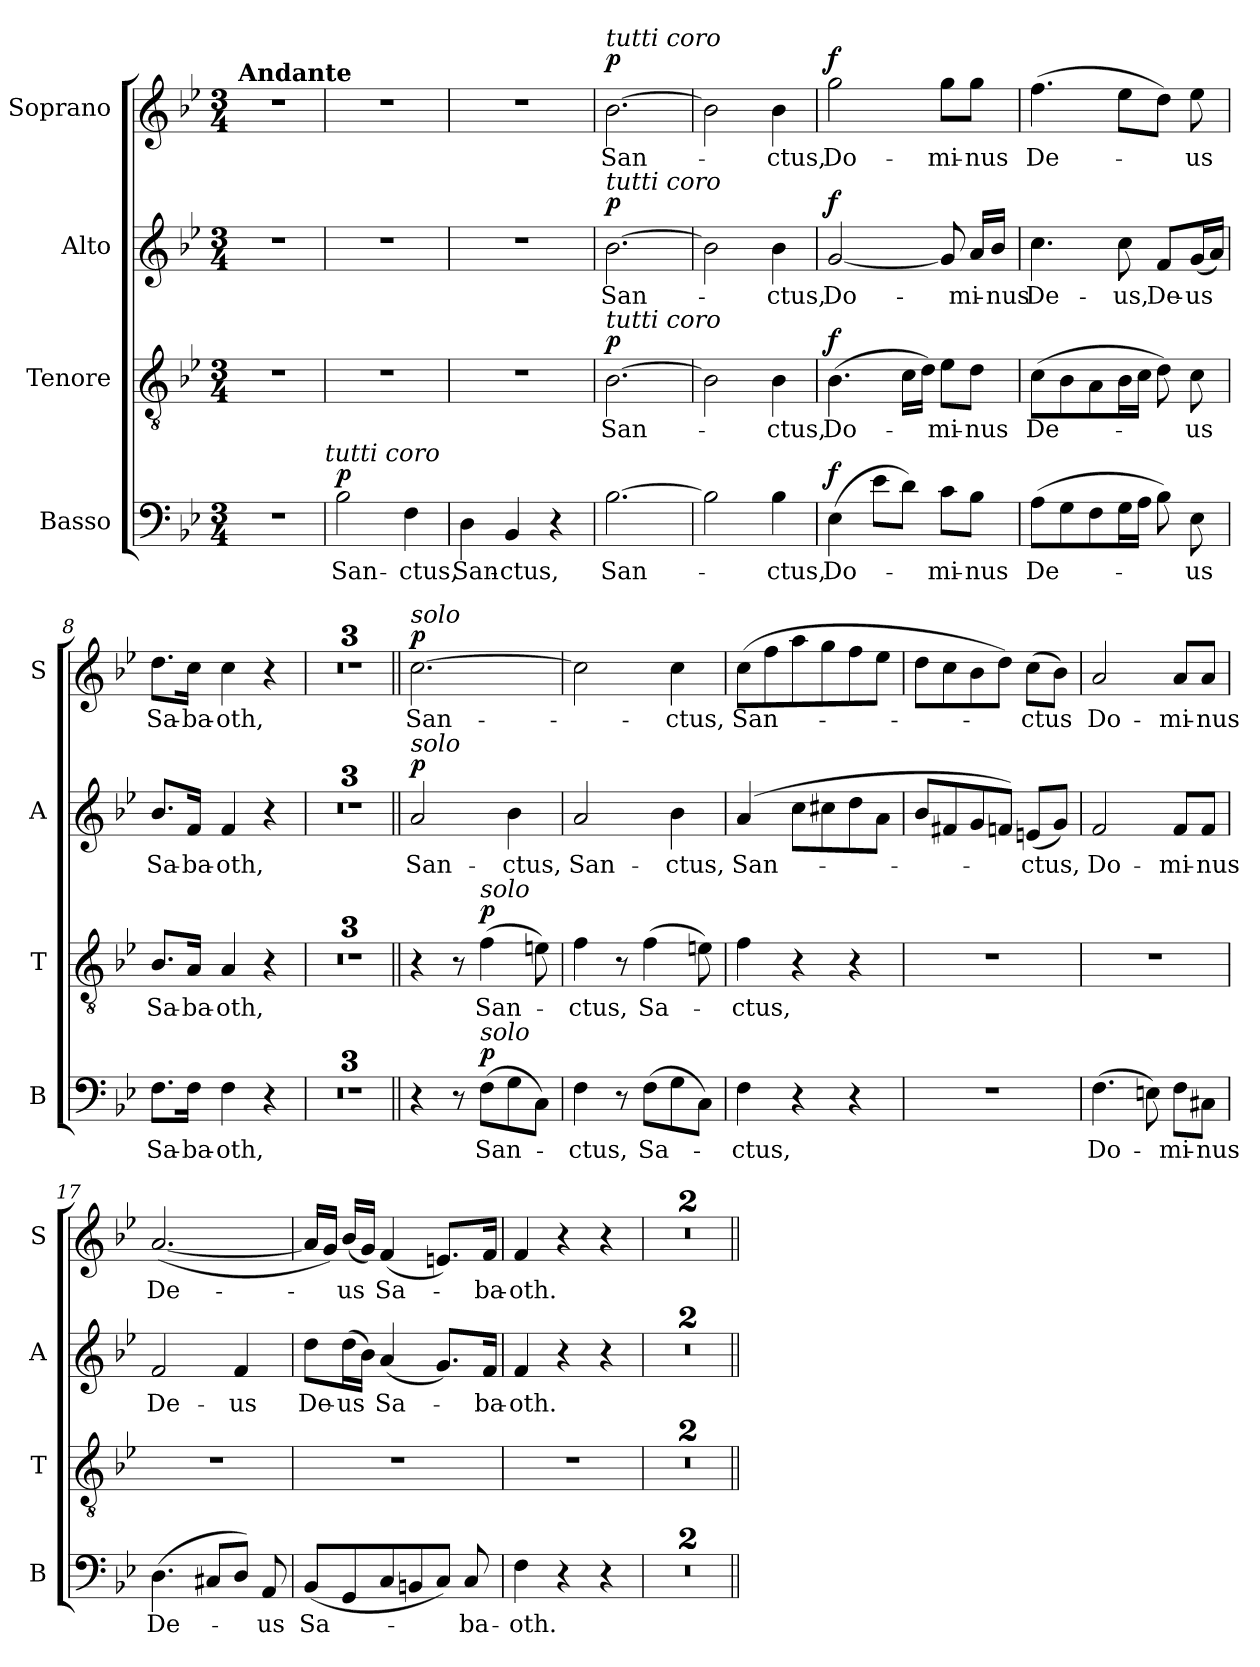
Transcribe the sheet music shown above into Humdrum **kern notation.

**kern	**text	**dynam	**kern	**text	**dynam	**kern	**text	**dynam	**kern	**text	**dynam
*part4	*part4	*part4	*part3	*part3	*part3	*part2	*part2	*part2	*part1	*part1	*part1
*staff4	*staff4	*staff4	*staff3	*staff3	*staff3	*staff2	*staff2	*staff2	*staff1	*staff1	*staff1
*I"Basso	*	*	*I"Tenore	*	*	*I"Alto	*	*	*I"Soprano	*	*
*I'B	*	*	*I'T	*	*	*I'A	*	*	*I'S	*	*
*clefF4	*	*	*clefGv2	*	*	*clefG2	*	*	*clefG2	*	*
*k[b-e-]	*	*	*k[b-e-]	*	*	*k[b-e-]	*	*	*k[b-e-]	*	*
*B-:	*	*	*B-:	*	*	*B-:	*	*	*B-:	*	*
*M3/4	*	*	*M3/4	*	*	*M3/4	*	*	*M3/4	*	*
=1	=1	=1	=1	=1	=1	=1	=1	=1	=1	=1	=1
!	!	!	!	!	!	!	!	!	!LO:TX:a:B:t=Andante	!	!
2.r	.	.	2.r	.	.	2.r	.	.	2.r	.	.
!LO:TX:a:i:t=tutti coro	!	!	!	!	!	!	!	!	!	!	!
=2	=2	=2	=2	=2	=2	=2	=2	=2	=2	=2	=2
!	!	!LO:DY:a	!	!	!	!	!	!	!	!	!
2B-\	San-	p	2.r	.	.	2.r	.	.	2.r	.	.
4F\	-ctus,	.	.	.	.	.	.	.	.	.	.
=3	=3	=3	=3	=3	=3	=3	=3	=3	=3	=3	=3
4D\	San-	.	2.r	.	.	2.r	.	.	2.r	.	.
4BB-/	-ctus,	.	.	.	.	.	.	.	.	.	.
4r	.	.	.	.	.	.	.	.	.	.	.
=4	=4	=4	=4	=4	=4	=4	=4	=4	=4	=4	=4
!	!	!	!	!	!	!	!	!	!LO:TX:a:i:t=tutti coro	!	!
!	!	!	!	!	!	!LO:TX:a:i:t=tutti coro	!	!	!	!	!
!	!	!	!LO:TX:a:i:t=tutti coro	!	!	!	!	!	!	!	!
!	!	!	!	!	!LO:DY:a	!	!	!LO:DY:a	!	!	!LO:DY:a
[2.B-\	San-	.	[2.B-\	San-	p	[2.b-\	San-	p	[2.b-\	San-	p
=5	=5	=5	=5	=5	=5	=5	=5	=5	=5	=5	=5
2B-\]	.	.	2B-\]	.	.	2b-\]	.	.	2b-\]	.	.
4B-\	-ctus,	.	4B-\	-ctus,	.	4b-\	-ctus,	.	4b-\	-ctus,	.
=6	=6	=6	=6	=6	=6	=6	=6	=6	=6	=6	=6
!	!	!LO:DY:a	!	!	!LO:DY:a	!	!	!LO:DY:a	!	!	!LO:DY:a
(>4E-\	Do-	f	(>4.B-\	Do-	f	[2g/	Do-	f	2gg\	Do-	f
8e-\L	.	.	.	.	.	.	.	.	.	.	.
8d\J)	.	.	16c\LL	.	.	.	.	.	.	.	.
.	.	.	16d\JJ)	.	.	.	.	.	.	.	.
8c\L	-mi-	.	8e-\L	-mi-	.	8g/]	.	.	8gg\L	-mi-	.
8B-\J	-nus	.	8d\J	-nus	.	16a/LL	-mi-	.	8gg\J	-nus	.
.	.	.	.	.	.	16b-/JJ	-nus	.	.	.	.
!!LO:LB:g=z
=7	=7	=7	=7	=7	=7	=7	=7	=7	=7	=7	=7
(>8A\L	De-	.	(>8c\L	De-	.	4.cc\	De-	.	(>4.ff\	De-	.
8G\	.	.	8B-\	.	.	.	.	.	.	.	.
8F\	.	.	8A\	.	.	.	.	.	.	.	.
16G\L	.	.	16B-\L	.	.	8cc\	-us,	.	8ee-\L	.	.
16A\JJ	.	.	16c\JJ	.	.	.	.	.	.	.	.
8B-\)	.	.	8d\)	.	.	8f/L	De-	.	8dd\J)	.	.
8E-\	-us	.	8c\	-us	.	(<16g/L	-us	.	8ee-\	-us	.
.	.	.	.	.	.	16a/JJ)	.	.	.	.	.
=8	=8	=8	=8	=8	=8	=8	=8	=8	=8	=8	=8
8.F\L	Sa-	.	8.B-/L	Sa-	.	8.b-/L	Sa-	.	8.dd\L	Sa-	.
16F\Jk	-ba-	.	16A/Jk	-ba-	.	16f/Jk	-ba-	.	16cc\Jk	-ba-	.
4F\	-oth,	.	4A/	-oth,	.	4f/	-oth,	.	4cc\	-oth,	.
4r	.	.	4r	.	.	4r	.	.	4r	.	.
=9	=9	=9	=9	=9	=9	=9	=9	=9	=9	=9	=9
2.r	.	.	2.r	.	.	2.r	.	.	2.r	.	.
=10	=10	=10	=10	=10	=10	=10	=10	=10	=10	=10	=10
2.r	.	.	2.r	.	.	2.r	.	.	2.r	.	.
=11	=11	=11	=11	=11	=11	=11	=11	=11	=11	=11	=11
2.r	.	.	2.r	.	.	2.r	.	.	2.r	.	.
=12||	=12||	=12||	=12||	=12||	=12||	=12||	=12||	=12||	=12||	=12||	=12||
!	!	!	!	!	!	!	!	!	!LO:TX:a:i:t=solo	!	!
!	!	!	!	!	!	!LO:TX:a:i:t=solo	!	!	!	!	!
!	!	!	!	!	!	!	!	!LO:DY:a	!	!	!LO:DY:a
4r	.	.	4r	.	.	2a/	San-	p	[2.cc\	San-	p
8r	.	.	8r	.	.	.	.	.	.	.	.
!	!	!	!LO:TX:a:i:t=solo	!	!	!	!	!	!	!	!
!LO:TX:a:i:t=solo	!	!	!	!	!	!	!	!	!	!	!
!	!	!LO:DY:a	!	!	!LO:DY:a	!	!	!	!	!	!
(>8F\L	San-	p	(>4f\	San-	p	.	.	.	.	.	.
8G\	.	.	.	.	.	4b-\	-ctus,	.	.	.	.
8C\J)	.	.	8en\)	.	.	.	.	.	.	.	.
=13	=13	=13	=13	=13	=13	=13	=13	=13	=13	=13	=13
4F\	-ctus,	.	4f\	-ctus,	.	2a/	San-	.	2cc\]	.	.
8r	.	.	8r	.	.	.	.	.	.	.	.
(>8F\L	Sa-	.	(>4f\	Sa-	.	.	.	.	.	.	.
8G\	.	.	.	.	.	4b-\	-ctus,	.	4cc\	-ctus,	.
8C\J)	.	.	8en\)	.	.	.	.	.	.	.	.
=14	=14	=14	=14	=14	=14	=14	=14	=14	=14	=14	=14
4F\	-ctus,	.	4f\	-ctus,	.	(>4a/	San-	.	(>8cc\L	San-	.
.	.	.	.	.	.	.	.	.	8ff\	.	.
4r	.	.	4r	.	.	8cc\L	.	.	8aa\	.	.
.	.	.	.	.	.	8cc#X\	.	.	8gg\	.	.
4r	.	.	4r	.	.	8dd\	.	.	8ff\	.	.
.	.	.	.	.	.	8a\J	.	.	8ee-\J	.	.
!!LO:PB:g=z
=15	=15	=15	=15	=15	=15	=15	=15	=15	=15	=15	=15
2.r	.	.	2.r	.	.	8b-/L	.	.	8dd\L	.	.
.	.	.	.	.	.	8f#X/	.	.	8cc\	.	.
.	.	.	.	.	.	8g/	.	.	8b-\	.	.
.	.	.	.	.	.	8fn/J)	.	.	8dd\J)	.	.
.	.	.	.	.	.	(<8en/L	-ctus,	.	(>8cc\L	-ctus	.
.	.	.	.	.	.	8g/J)	.	.	8b-\J)	.	.
=16	=16	=16	=16	=16	=16	=16	=16	=16	=16	=16	=16
(>4.F\	Do-	.	2.r	.	.	2f/	Do-	.	2a/	Do-	.
8En\)	.	.	.	.	.	.	.	.	.	.	.
8F\L	-mi-	.	.	.	.	8f/L	-mi-	.	8a/L	-mi-	.
8C#X\J	-nus	.	.	.	.	8f/J	-nus	.	8a/J	-nus	.
=17	=17	=17	=17	=17	=17	=17	=17	=17	=17	=17	=17
(>4.D\	De-	.	2.r	.	.	2f/	De-	.	(>[2.a/	De-	.
8C#X/L	.	.	.	.	.	.	.	.	.	.	.
8D/J)	.	.	.	.	.	4f/	-us	.	.	.	.
8AA/	-us	.	.	.	.	.	.	.	.	.	.
=18	=18	=18	=18	=18	=18	=18	=18	=18	=18	=18	=18
(<8BB-/L	Sa-	.	2.r	.	.	8dd\L	De-	.	16a/LL]	.	.
.	.	.	.	.	.	.	.	.	16g/JJ)	.	.
8GG/	.	.	.	.	.	(>16dd\L	-us	.	(<16b-/LL	-us	.
.	.	.	.	.	.	16b-\JJ)	.	.	16g/JJ)	.	.
8C/	.	.	.	.	.	(<4a/	Sa-	.	(<4f/	Sa-	.
8BBn/	.	.	.	.	.	.	.	.	.	.	.
8C/J)	.	.	.	.	.	8.g/L)	.	.	8.en/L)	.	.
8C/	-ba-	.	.	.	.	.	.	.	.	.	.
.	.	.	.	.	.	16f/Jk	-ba-	.	16f/Jk	-ba-	.
=19	=19	=19	=19	=19	=19	=19	=19	=19	=19	=19	=19
4F\	-oth.	.	2.r	.	.	4f/	-oth.	.	4f/	-oth.	.
4r	.	.	.	.	.	4r	.	.	4r	.	.
4r	.	.	.	.	.	4r	.	.	4r	.	.
=20	=20	=20	=20	=20	=20	=20	=20	=20	=20	=20	=20
2.r	.	.	2.r	.	.	2.r	.	.	2.r	.	.
=21	=21	=21	=21	=21	=21	=21	=21	=21	=21	=21	=21
2.r	.	.	2.r	.	.	2.r	.	.	2.r	.	.
=||	=||	=||	=||	=||	=||	=||	=||	=||	=||	=||	=||
*-	*-	*-	*-	*-	*-	*-	*-	*-	*-	*-	*-
